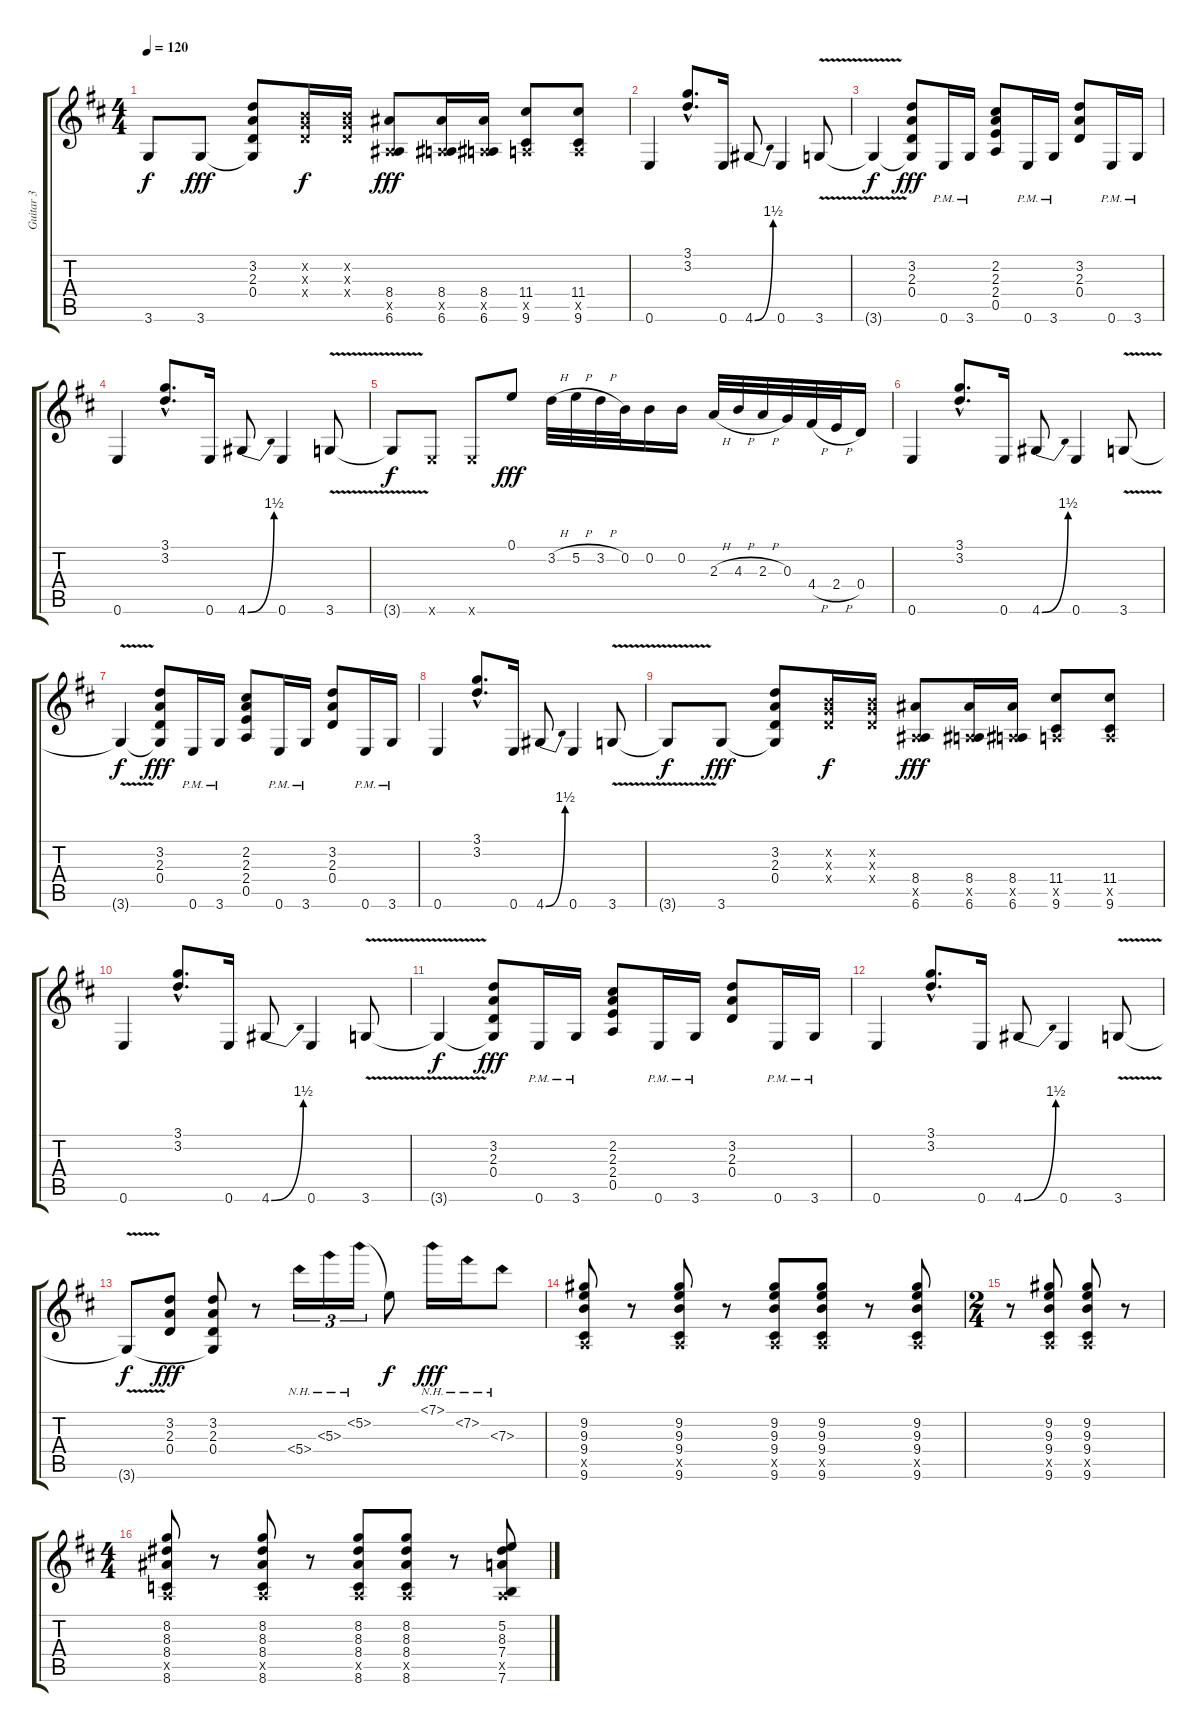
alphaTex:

\track ("Guitar 3" "Guitar 3") {instrument distortionguitar}
\staff {score tabs}
\tuning (E4 B3 G3 D3 A2 E2) {hide}
\ts (4 4)
\tempo 120
\clef g2
\ks d
3.6{t}.8{dy f} 3.6.8{dy fff} (3.2 2.3 0.4 3.6{t}).8 (0.2{x} 0.3{x} 0.4{x}).16{dy f} (0.2{x} 0.3{x} 0.4{x}).16 (8.4 0.5{x} 6.6).8{dy fff} (8.4 0.5{x} 6.6).16 (8.4 0.5{x} 6.6).16 (11.4 0.5{x} 9.6).8 (11.4 0.5{x} 9.6).8 |
0.6.4 (3.1{hac} 3.2{hac}).8{d} 0.6.16 4.6{be (bend 0 0 60 6)}.8 0.6.4 3.6{v}.8 |
3.6{t}.4{dy f} (3.2 2.3 0.4 3.6{t}).8{dy fff} 0.6{pm}.16 3.6{pm}.16 (2.2 2.3 2.4 0.5).8 0.6{pm}.16 3.6{pm}.16 (3.2 2.3 0.4).8 0.6{pm}.16 3.6{pm}.16 |
0.6.4 (3.1{hac} 3.2{hac}).8{d} 0.6.16 4.6{be (bend 0 0 60 6)}.8 0.6.4 3.6{v}.8 |
3.6{t}.8{dy f} 0.6{x}.8 0.6{x}.8 0.1.8{dy fff} 3.2{h}.32 5.2{h}.32 3.2{h}.32 0.2.32 0.2.16 0.2.16 2.3{h}.32 4.3{h}.32 2.3{h}.32 0.3.32 4.4{h}.32 2.4{h}.32 0.4.16 |
0.6.4 (3.1{hac} 3.2{hac}).8{d} 0.6.16 4.6{be (bend 0 0 60 6)}.8 0.6.4 3.6{v}.8 |
3.6{t}.4{dy f} (3.2 2.3 0.4 3.6{t}).8{dy fff} 0.6{pm}.16 3.6{pm}.16 (2.2 2.3 2.4 0.5).8 0.6{pm}.16 3.6{pm}.16 (3.2 2.3 0.4).8 0.6{pm}.16 3.6{pm}.16 |
0.6.4 (3.1{hac} 3.2{hac}).8{d} 0.6.16 4.6{be (bend 0 0 60 6)}.8 0.6.4 3.6{v}.8 |
3.6{t}.8{dy f} 3.6.8{dy fff} (3.2 2.3 0.4 3.6{t}).8 (0.2{x} 0.3{x} 0.4{x}).16{dy f} (0.2{x} 0.3{x} 0.4{x}).16 (8.4 0.5{x} 6.6).8{dy fff} (8.4 0.5{x} 6.6).16 (8.4 0.5{x} 6.6).16 (11.4 0.5{x} 9.6).8 (11.4 0.5{x} 9.6).8 |
0.6.4 (3.1{hac} 3.2{hac}).8{d} 0.6.16 4.6{be (bend 0 0 60 6)}.8 0.6.4 3.6{v}.8 |
3.6{t}.4{dy f} (3.2 2.3 0.4 3.6{t}).8{dy fff} 0.6{pm}.16 3.6{pm}.16 (2.2 2.3 2.4 0.5).8 0.6{pm}.16 3.6{pm}.16 (3.2 2.3 0.4).8 0.6{pm}.16 3.6{pm}.16 |
0.6.4 (3.1{hac} 3.2{hac}).8{d} 0.6.16 4.6{be (bend 0 0 60 6)}.8 0.6.4 3.6{v}.8 |
3.6{t}.8{dy f} (3.2 2.3 0.4).8{dy fff} (3.2 2.3 0.4 3.6{t}).8 r.8 5.4{nh}.16{tu (3 2)} 5.3{nh}.16{tu (3 2)} 5.2{nh}.16{tu (3 2)} 5.2{t}.8{dy f} 7.1{nh}.16{dy fff} 7.2{nh}.16 7.3{nh}.8 |
(9.2 9.3 9.4 0.5{x} 9.6).8 r.8 (9.2 9.3 9.4 0.5{x} 9.6).8 r.8 (9.2 9.3 9.4 0.5{x} 9.6).8 (9.2 9.3 9.4 0.5{x} 9.6).8 r.8 (9.2 9.3 9.4 0.5{x} 9.6).8 |
\ts (2 4)
r.8 (9.2 9.3 9.4 0.5{x} 9.6).8 (9.2 9.3 9.4 0.5{x} 9.6).8 r.8 |
\ts (4 4)
(8.2 8.3 8.4 0.5{x} 8.6).8 r.8 (8.2 8.3 8.4 0.5{x} 8.6).8 r.8 (8.2 8.3 8.4 0.5{x} 8.6).8 (8.2 8.3 8.4 0.5{x} 8.6).8 r.8 (5.2 8.3 7.4 0.5{x} 7.6).8
